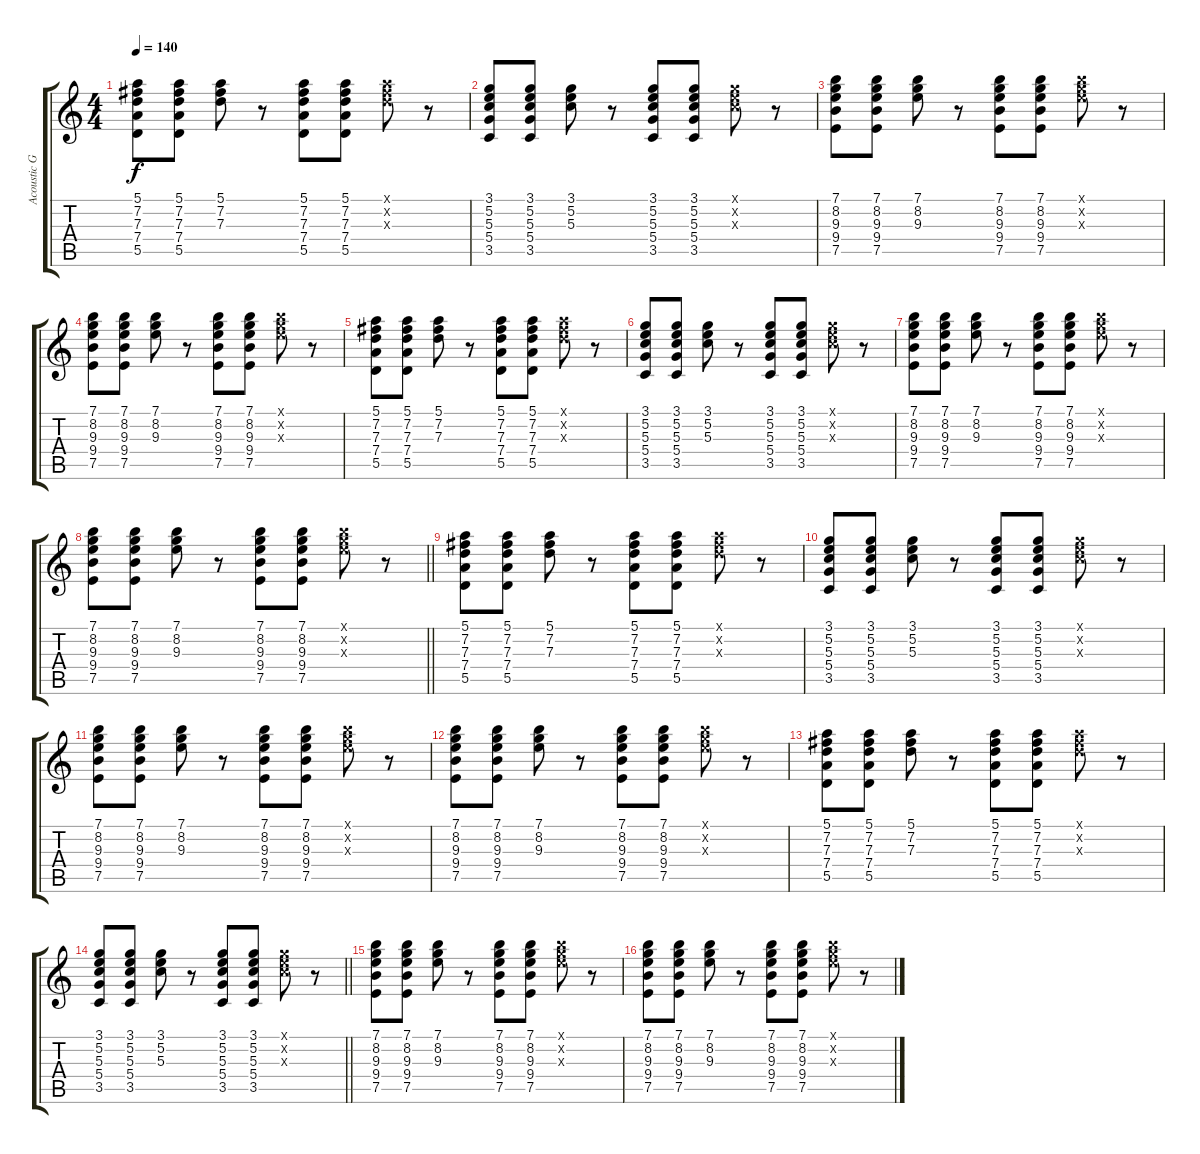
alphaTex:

\track ("Acoustic Guitar" "Acoustic G") {instrument acousticguitarsteel}
\staff {score tabs}
\tuning (E4 B3 G3 D3 A2 E2) {hide}
\ts (4 4)
\section ("" "")
\tempo 140
\clef g2
\ks c
(5.1 7.2 7.3 7.4 5.5).8{dy f} (5.1 7.2 7.3 7.4 5.5).8 (5.1 7.2 7.3).8 r.8 (5.1 7.2 7.3 7.4 5.5).8 (5.1 7.2 7.3 7.4 5.5).8 (5.1{x} 7.2{x} 7.3{x}).8 r.8 |
(3.1 5.2 5.3 5.4 3.5).8 (3.1 5.2 5.3 5.4 3.5).8 (3.1 5.2 5.3).8 r.8 (3.1 5.2 5.3 5.4 3.5).8 (3.1 5.2 5.3 5.4 3.5).8 (3.1{x} 5.2{x} 5.3{x}).8 r.8 |
(7.1 8.2 9.3 9.4 7.5).8 (7.1 8.2 9.3 9.4 7.5).8 (7.1 8.2 9.3).8 r.8 (7.1 8.2 9.3 9.4 7.5).8 (7.1 8.2 9.3 9.4 7.5).8 (7.1{x} 8.2{x} 9.3{x}).8 r.8 |
(7.1 8.2 9.3 9.4 7.5).8 (7.1 8.2 9.3 9.4 7.5).8 (7.1 8.2 9.3).8 r.8 (7.1 8.2 9.3 9.4 7.5).8 (7.1 8.2 9.3 9.4 7.5).8 (7.1{x} 8.2{x} 9.3{x}).8 r.8 |
(5.1 7.2 7.3 7.4 5.5).8 (5.1 7.2 7.3 7.4 5.5).8 (5.1 7.2 7.3).8 r.8 (5.1 7.2 7.3 7.4 5.5).8 (5.1 7.2 7.3 7.4 5.5).8 (5.1{x} 7.2{x} 7.3{x}).8 r.8 |
(3.1 5.2 5.3 5.4 3.5).8 (3.1 5.2 5.3 5.4 3.5).8 (3.1 5.2 5.3).8 r.8 (3.1 5.2 5.3 5.4 3.5).8 (3.1 5.2 5.3 5.4 3.5).8 (3.1{x} 5.2{x} 5.3{x}).8 r.8 |
(7.1 8.2 9.3 9.4 7.5).8 (7.1 8.2 9.3 9.4 7.5).8 (7.1 8.2 9.3).8 r.8 (7.1 8.2 9.3 9.4 7.5).8 (7.1 8.2 9.3 9.4 7.5).8 (7.1{x} 8.2{x} 9.3{x}).8 r.8 |
\barLineRight lightlight
(7.1 8.2 9.3 9.4 7.5).8 (7.1 8.2 9.3 9.4 7.5).8 (7.1 8.2 9.3).8 r.8 (7.1 8.2 9.3 9.4 7.5).8 (7.1 8.2 9.3 9.4 7.5).8 (7.1{x} 8.2{x} 9.3{x}).8 r.8 |
\section ("" "")
(5.1 7.2 7.3 7.4 5.5).8 (5.1 7.2 7.3 7.4 5.5).8 (5.1 7.2 7.3).8 r.8 (5.1 7.2 7.3 7.4 5.5).8 (5.1 7.2 7.3 7.4 5.5).8 (5.1{x} 7.2{x} 7.3{x}).8 r.8 |
(3.1 5.2 5.3 5.4 3.5).8 (3.1 5.2 5.3 5.4 3.5).8 (3.1 5.2 5.3).8 r.8 (3.1 5.2 5.3 5.4 3.5).8 (3.1 5.2 5.3 5.4 3.5).8 (3.1{x} 5.2{x} 5.3{x}).8 r.8 |
(7.1 8.2 9.3 9.4 7.5).8 (7.1 8.2 9.3 9.4 7.5).8 (7.1 8.2 9.3).8 r.8 (7.1 8.2 9.3 9.4 7.5).8 (7.1 8.2 9.3 9.4 7.5).8 (7.1{x} 8.2{x} 9.3{x}).8 r.8 |
(7.1 8.2 9.3 9.4 7.5).8 (7.1 8.2 9.3 9.4 7.5).8 (7.1 8.2 9.3).8 r.8 (7.1 8.2 9.3 9.4 7.5).8 (7.1 8.2 9.3 9.4 7.5).8 (7.1{x} 8.2{x} 9.3{x}).8 r.8 |
(5.1 7.2 7.3 7.4 5.5).8 (5.1 7.2 7.3 7.4 5.5).8 (5.1 7.2 7.3).8 r.8 (5.1 7.2 7.3 7.4 5.5).8 (5.1 7.2 7.3 7.4 5.5).8 (5.1{x} 7.2{x} 7.3{x}).8 r.8 |
\barLineRight lightlight
(3.1 5.2 5.3 5.4 3.5).8 (3.1 5.2 5.3 5.4 3.5).8 (3.1 5.2 5.3).8 r.8 (3.1 5.2 5.3 5.4 3.5).8 (3.1 5.2 5.3 5.4 3.5).8 (3.1{x} 5.2{x} 5.3{x}).8 r.8 |
\section ("" "")
(7.1 8.2 9.3 9.4 7.5).8 (7.1 8.2 9.3 9.4 7.5).8 (7.1 8.2 9.3).8 r.8 (7.1 8.2 9.3 9.4 7.5).8 (7.1 8.2 9.3 9.4 7.5).8 (7.1{x} 8.2{x} 9.3{x}).8 r.8 |
(7.1 8.2 9.3 9.4 7.5).8 (7.1 8.2 9.3 9.4 7.5).8 (7.1 8.2 9.3).8 r.8 (7.1 8.2 9.3 9.4 7.5).8 (7.1 8.2 9.3 9.4 7.5).8 (7.1{x} 8.2{x} 9.3{x}).8 r.8
